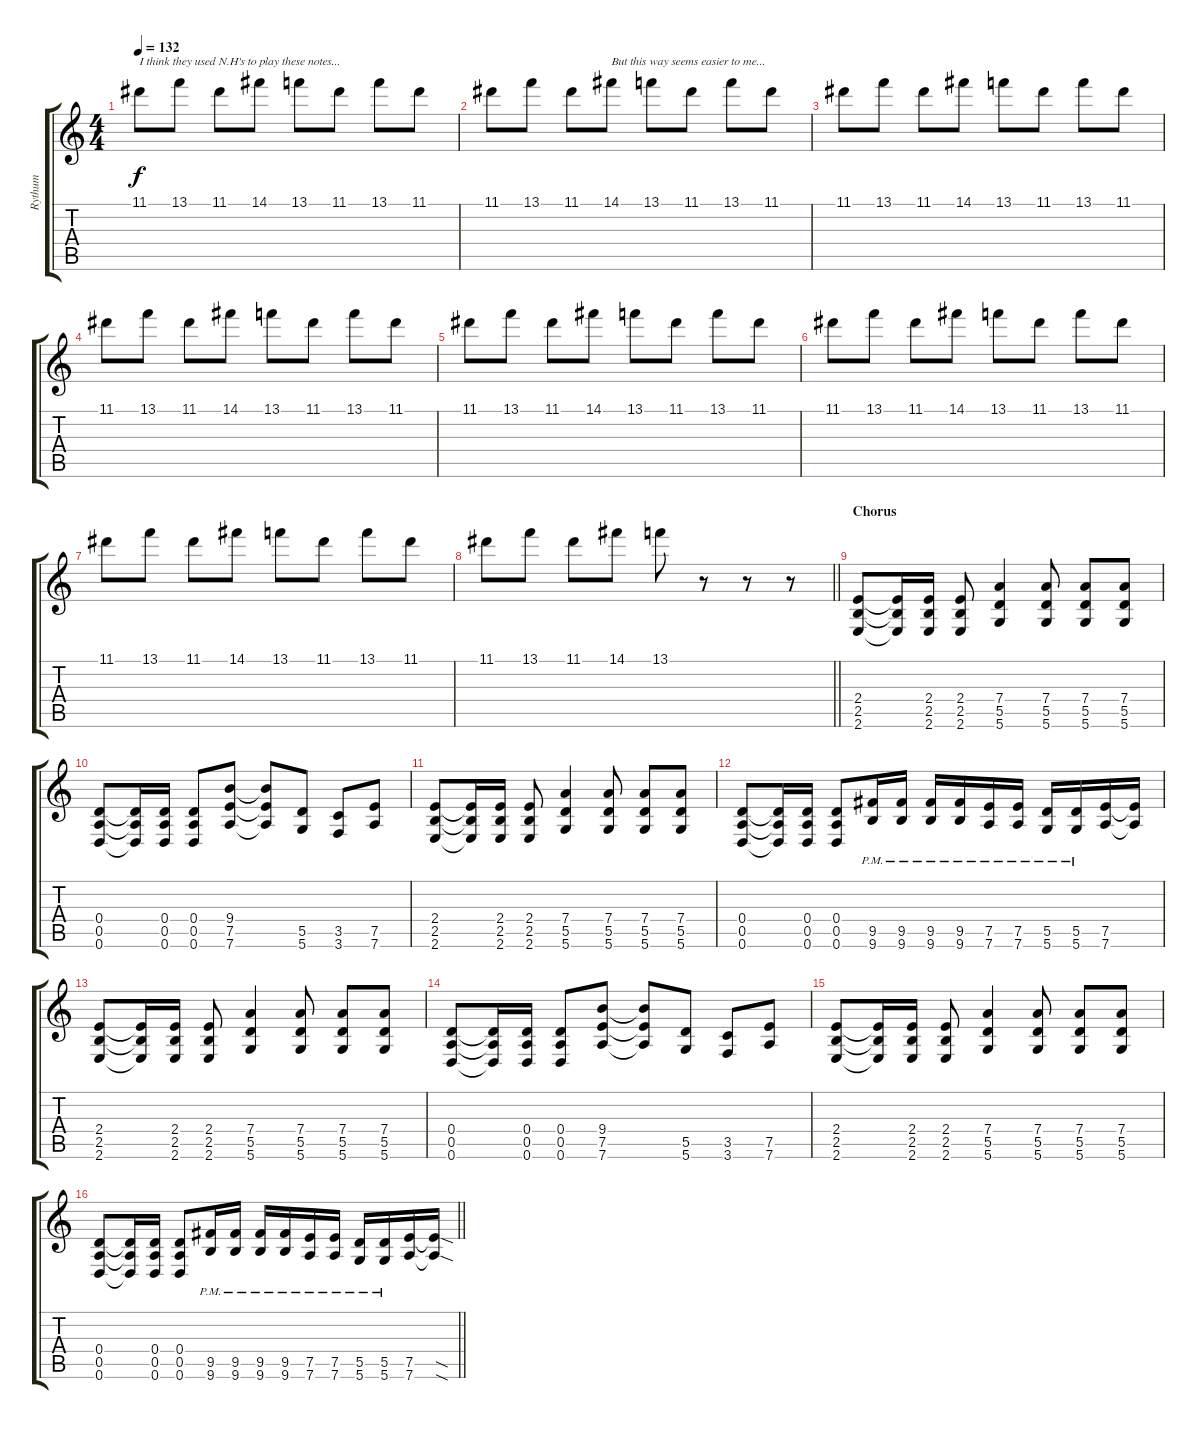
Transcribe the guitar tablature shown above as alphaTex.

\track ("Rythum" "Rythum") {instrument distortionguitar}
\staff {score tabs}
\tuning (E4 B3 G3 D3 A2 D2) {hide}
\ts (4 4)
\tempo 132
\clef g2
\ks c
11.1.8{txt "I think they used N.H's to play these notes..." dy f} 13.1.8 11.1.8 14.1.8 13.1.8 11.1.8 13.1.8 11.1.8 |
11.1.8 13.1.8 11.1.8 14.1.8{txt "But this way seems easier to me..."} 13.1.8 11.1.8 13.1.8 11.1.8 |
11.1.8 13.1.8 11.1.8 14.1.8 13.1.8 11.1.8 13.1.8 11.1.8 |
11.1.8 13.1.8 11.1.8 14.1.8 13.1.8 11.1.8 13.1.8 11.1.8 |
11.1.8 13.1.8 11.1.8 14.1.8 13.1.8 11.1.8 13.1.8 11.1.8 |
11.1.8 13.1.8 11.1.8 14.1.8 13.1.8 11.1.8 13.1.8 11.1.8 |
11.1.8 13.1.8 11.1.8 14.1.8 13.1.8 11.1.8 13.1.8 11.1.8 |
\barLineRight lightlight
11.1.8 13.1.8 11.1.8 14.1.8 13.1.8 r.8 r.8 r.8 |
\section ("" "Chorus")
(2.4 2.5 2.6).8 (2.4{t} 2.5{t} 2.6{t}).16 (2.4 2.5 2.6).16 (2.4 2.5 2.6).8 (7.4 5.5 5.6).4 (7.4 5.5 5.6).8 (7.4 5.5 5.6).8 (7.4 5.5 5.6).8 |
(0.4 0.5 0.6).8 (0.4{t} 0.5{t} 0.6{t}).16 (0.4 0.5 0.6).16 (0.4 0.5 0.6).8 (9.4 7.5 7.6).8 (9.4{t} 7.5{t} 7.6{t}).8 (5.5 5.6).8 (3.5 3.6).8 (7.5 7.6).8 |
(2.4 2.5 2.6).8 (2.4{t} 2.5{t} 2.6{t}).16 (2.4 2.5 2.6).16 (2.4 2.5 2.6).8 (7.4 5.5 5.6).4 (7.4 5.5 5.6).8 (7.4 5.5 5.6).8 (7.4 5.5 5.6).8 |
(0.4 0.5 0.6).8 (0.4{t} 0.5{t} 0.6{t}).16 (0.4 0.5 0.6).16 (0.4 0.5 0.6).8 (9.5{pm} 9.6{pm}).16 (9.5{pm} 9.6{pm}).16 (9.5{pm} 9.6{pm}).16 (9.5{pm} 9.6{pm}).16 (7.5{pm} 7.6{pm}).16 (7.5{pm} 7.6{pm}).16 (5.5{pm} 5.6{pm}).16 (5.5{pm} 5.6{pm}).16 (7.5 7.6).16 (7.5{t} 7.6{t}).16 |
(2.4 2.5 2.6).8 (2.4{t} 2.5{t} 2.6{t}).16 (2.4 2.5 2.6).16 (2.4 2.5 2.6).8 (7.4 5.5 5.6).4 (7.4 5.5 5.6).8 (7.4 5.5 5.6).8 (7.4 5.5 5.6).8 |
(0.4 0.5 0.6).8 (0.4{t} 0.5{t} 0.6{t}).16 (0.4 0.5 0.6).16 (0.4 0.5 0.6).8 (9.4 7.5 7.6).8 (9.4{t} 7.5{t} 7.6{t}).8 (5.5 5.6).8 (3.5 3.6).8 (7.5 7.6).8 |
(2.4 2.5 2.6).8 (2.4{t} 2.5{t} 2.6{t}).16 (2.4 2.5 2.6).16 (2.4 2.5 2.6).8 (7.4 5.5 5.6).4 (7.4 5.5 5.6).8 (7.4 5.5 5.6).8 (7.4 5.5 5.6).8 |
\barLineRight lightlight
(0.4 0.5 0.6).8 (0.4{t} 0.5{t} 0.6{t}).16 (0.4 0.5 0.6).16 (0.4 0.5 0.6).8 (9.5{pm} 9.6{pm}).16 (9.5{pm} 9.6{pm}).16 (9.5{pm} 9.6{pm}).16 (9.5{pm} 9.6{pm}).16 (7.5{pm} 7.6{pm}).16 (7.5{pm} 7.6{pm}).16 (5.5{pm} 5.6{pm}).16 (5.5{pm} 5.6{pm}).16 (7.5 7.6).16 (7.5{sod t} 7.6{sod t}).16
